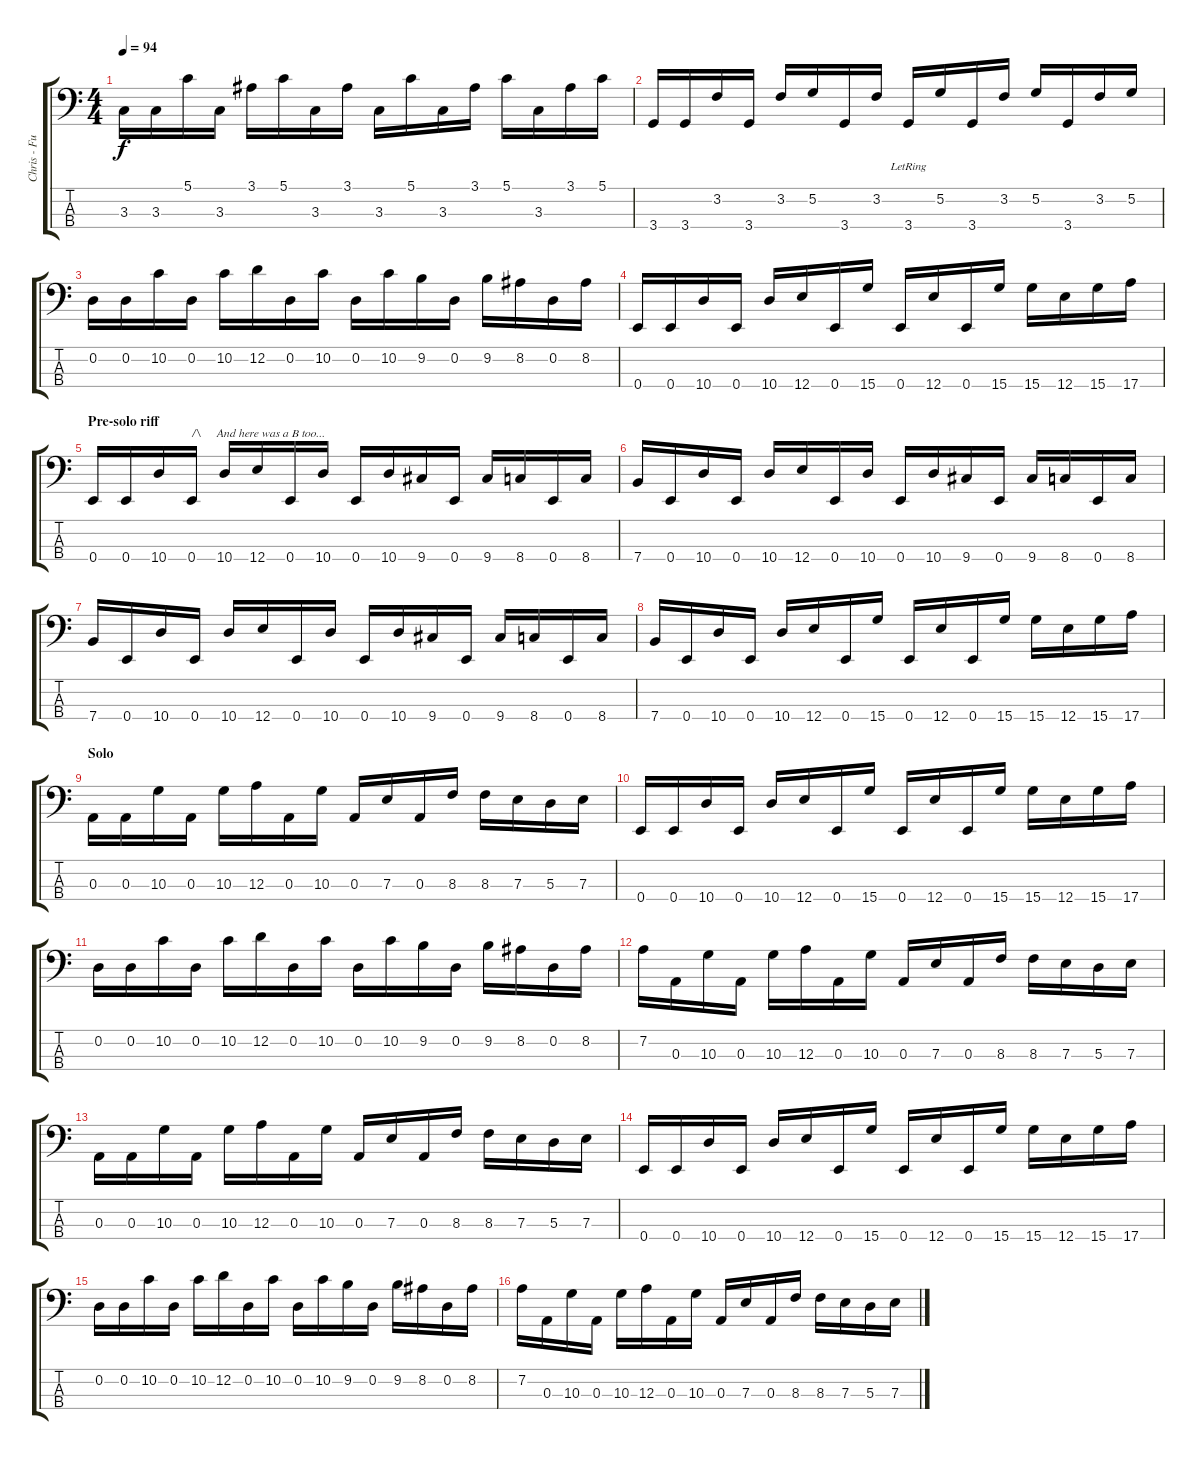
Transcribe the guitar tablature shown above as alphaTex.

\track ("Chris - Fuzz Bass 3" "Chris - Fu") {instrument electricbasspick}
\staff {score tabs}
\tuning (G2 D2 A1 E1) {hide}
\ts (4 4)
\tempo 94
\clef f4
\ks c
3.3.16{dy f} 3.3.16 5.1.16 3.3.16 3.1.16 5.1.16 3.3.16 3.1.16 3.3.16 5.1.16 3.3.16 3.1.16 5.1.16 3.3.16 3.1.16 5.1.16 |
3.4.16 3.4.16 3.2.16 3.4.16 3.2.16 5.2.16 3.4.16 3.2.16 3.4{lr}.16 5.2.16 3.4.16 3.2.16 5.2.16 3.4.16 3.2.16 5.2.16 |
0.2.16 0.2.16 10.2.16 0.2.16 10.2.16 12.2.16 0.2.16 10.2.16 0.2.16 10.2.16 9.2.16 0.2.16 9.2.16 8.2.16 0.2.16 8.2.16 |
0.4.16 0.4.16 10.4.16 0.4.16 10.4.16 12.4.16 0.4.16 15.4.16 0.4.16 12.4.16 0.4.16 15.4.16 15.4.16 12.4.16 15.4.16 17.4.16 |
\section ("" "Pre-solo riff")
0.4.16 0.4.16 10.4.16 0.4.16{txt "/\\     And here was a B too..."} 10.4.16 12.4.16 0.4.16 10.4.16 0.4.16 10.4.16 9.4.16 0.4.16 9.4.16 8.4.16 0.4.16 8.4.16 |
7.4.16 0.4.16 10.4.16 0.4.16 10.4.16 12.4.16 0.4.16 10.4.16 0.4.16 10.4.16 9.4.16 0.4.16 9.4.16 8.4.16 0.4.16 8.4.16 |
7.4.16 0.4.16 10.4.16 0.4.16 10.4.16 12.4.16 0.4.16 10.4.16 0.4.16 10.4.16 9.4.16 0.4.16 9.4.16 8.4.16 0.4.16 8.4.16 |
7.4.16 0.4.16 10.4.16 0.4.16 10.4.16 12.4.16 0.4.16 15.4.16 0.4.16 12.4.16 0.4.16 15.4.16 15.4.16 12.4.16 15.4.16 17.4.16 |
\section ("" "Solo")
0.3.16 0.3.16 10.3.16 0.3.16 10.3.16 12.3.16 0.3.16 10.3.16 0.3.16 7.3.16 0.3.16 8.3.16 8.3.16 7.3.16 5.3.16 7.3.16 |
0.4.16 0.4.16 10.4.16 0.4.16 10.4.16 12.4.16 0.4.16 15.4.16 0.4.16 12.4.16 0.4.16 15.4.16 15.4.16 12.4.16 15.4.16 17.4.16 |
0.2.16 0.2.16 10.2.16 0.2.16 10.2.16 12.2.16 0.2.16 10.2.16 0.2.16 10.2.16 9.2.16 0.2.16 9.2.16 8.2.16 0.2.16 8.2.16 |
7.2.16 0.3.16 10.3.16 0.3.16 10.3.16 12.3.16 0.3.16 10.3.16 0.3.16 7.3.16 0.3.16 8.3.16 8.3.16 7.3.16 5.3.16 7.3.16 |
0.3.16 0.3.16 10.3.16 0.3.16 10.3.16 12.3.16 0.3.16 10.3.16 0.3.16 7.3.16 0.3.16 8.3.16 8.3.16 7.3.16 5.3.16 7.3.16 |
0.4.16 0.4.16 10.4.16 0.4.16 10.4.16 12.4.16 0.4.16 15.4.16 0.4.16 12.4.16 0.4.16 15.4.16 15.4.16 12.4.16 15.4.16 17.4.16 |
0.2.16 0.2.16 10.2.16 0.2.16 10.2.16 12.2.16 0.2.16 10.2.16 0.2.16 10.2.16 9.2.16 0.2.16 9.2.16 8.2.16 0.2.16 8.2.16 |
7.2.16 0.3.16 10.3.16 0.3.16 10.3.16 12.3.16 0.3.16 10.3.16 0.3.16 7.3.16 0.3.16 8.3.16 8.3.16 7.3.16 5.3.16 7.3.16
